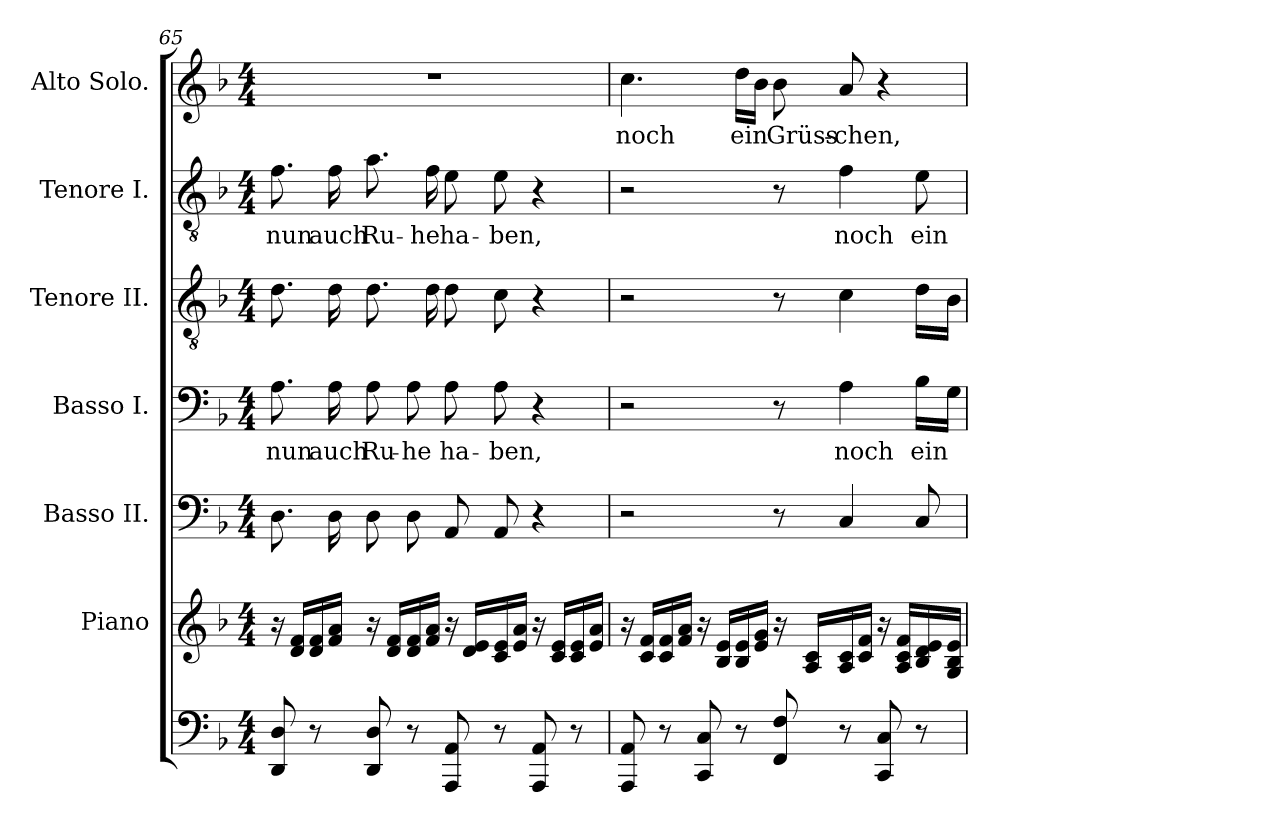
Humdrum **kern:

**kern	**kern	**kern	**kern	**text	**kern	**kern	**text	**kern	**text
*part7	*part6	*part5	*part4	*part4	*part3	*part2	*part2	*part1	*part1
*staff7	*staff6	*staff5	*staff4	*staff4	*staff3	*staff2	*staff2	*staff1	*staff1
*	*I"Piano	*I"Basso II.	*I"Basso I.	*	*I"Tenore II.	*I"Tenore I.	*	*I"Alto Solo.	*
*	*I'Piano	*I'Basso II.	*I'Basso I.	*	*I'Tenore II.	*I'Tenore I.	*	*I'Alto Solo.	*
*clefF4	*clefG2	*clefF4	*clefF4	*	*clefGv2	*clefGv2	*	*clefG2	*
*k[b-]	*k[b-]	*k[b-]	*k[b-]	*	*k[b-]	*k[b-]	*	*k[b-]	*
*F:	*F:	*F:	*F:	*	*F:	*F:	*	*F:	*
*M4/4	*M4/4	*M4/4	*M4/4	*	*M4/4	*M4/4	*	*M4/4	*
=65	=65	=65	=65	=65	=65	=65	=65	=65	=65
!	!	!	!	!LO:LY:b:color=#000000	!	!	!	!	!
*	*	*	*	*	*^	*	*	*	*
!	!	!	!	!	!	!	!	!LO:LY:b:color=#000000	!	!
*	*	*	*	*	*	*	*^	*	*	*
8DDi/ 8Di	16r	8.Di\	8.Ai\	nun	8.di\	2ryy	8.fi\	4ryy	nun	1r	.
.	16di/ 16fiLL	.	.	.	.	.	.	.	.	.	.
8r	16di/ 16fi	.	.	.	.	.	.	.	.	.	.
!	!	!	!	!LO:LY:b:color=#000000	!	!	!	!	!	!	!
!	!	!	!	!	!	!	!	!	!LO:LY:b:color=#000000	!	!
.	16fi/ 16aiJJ	16Di\	16Ai\	auch	16di\	.	16fi\	.	auch	.	.
!	!	!	!	!LO:LY:b:color=#000000	!	!	!	!	!	!	!
!	!	!	!	!	!	!	!	!	!LO:LY:b:color=#000000	!	!
8DDi/ 8Di	16r	8Di\	8Ai\	Ru-	8.di\	.	8.ai\	8ryy	Ru-	.	.
.	16di/ 16fiLL	.	.	.	.	.	.	.	.	.	.
!	!	!	!	!LO:LY:b:color=#000000	!	!	!	!	!	!	!
8r	16di/ 16fi	8Di\	8Ai\	-he	.	.	.	2ryy	.	.	.
!	!	!	!	!	!	!	!	!	!LO:LY:b:color=#000000	!	!
.	16fi/ 16aiJJ	.	.	.	16di\	.	16fi\	.	-he	.	.
!	!	!	!	!LO:LY:b:color=#000000	!	!	!	!	!	!	!
!	!	!	!	!	!	!	!	!	!LO:LY:b:color=#000000	!	!
8AAAi/ 8AAi	16r	8AAi/	8Ai\	ha-	8di\	8ryy	8ei\	.	ha-	.	.
.	16di/ 16eiLL	.	.	.	.	.	.	.	.	.	.
!	!	!	!	!LO:LY:b:color=#000000	!	!	!	!	!	!	!
!	!	!	!	!	!	!	!	!	!LO:LY:b:color=#000000	!	!
8r	16ci/ 16ei	8AAi/	8Ai\	-ben,	8ci\	8ryy	8ei\	.	-ben,	.	.
.	16ei/ 16aiJJ	.	.	.	.	.	.	.	.	.	.
8AAAi/ 8AAi	16r	4r	4r	.	4r	4ryy	4r	.	.	.	.
.	16ci/ 16eiLL	.	.	.	.	.	.	.	.	.	.
8r	16ci/ 16ei	.	.	.	.	.	.	8ryy	.	.	.
.	16ei/ 16aiJJ	.	.	.	.	.	.	.	.	.	.
*	*	*	*	*	*v	*v	*	*	*	*	*
*	*	*	*	*	*	*v	*v	*	*	*
!!LO:LB:g=z
=66	=66	=66	=66	=66	=66	=66	=66	=66	=66
!	!	!	!	!	!	!	!	!	!LO:LY:b:color=#000000
8AAAi/ 8AAi	16r	2r	2r	.	2r	2r	.	4.cci\	noch
.	16ci/ 16fiLL	.	.	.	.	.	.	.	.
8r	16ci/ 16fi	.	.	.	.	.	.	.	.
.	16fi/ 16aiJJ	.	.	.	.	.	.	.	.
8CCi/ 8Ci	16r	.	.	.	.	.	.	.	.
.	16B-i/ 16eiLL	.	.	.	.	.	.	.	.
!	!	!	!	!	!	!	!	!	!LO:LY:b:color=#000000
8r	16B-i/ 16ei	.	.	.	.	.	.	16ddi\LL	ein
.	16ei/ 16giJJ	.	.	.	.	.	.	16b-i\JJ	.
!	!	!	!	!	!	!	!	!	!LO:LY:b:color=#000000
8FFi/ 8Fi	16r	8r	8r	.	8r	8r	.	8b-i\	Grüss-
.	16Ai/ 16ciLL	.	.	.	.	.	.	.	.
!	!	!	!	!LO:LY:b:color=#000000	!	!	!	!	!
!	!	!	!	!	!	!	!LO:LY:b:color=#000000	!	!
!	!	!	!	!	!	!	!	!	!LO:LY:b:color=#000000
8r	16Ai/ 16ci	4Ci/	4Ai\	noch	4ci\	4fi\	noch	8ai/	-chen,
.	16ci/ 16fiJJ	.	.	.	.	.	.	.	.
8CCi/ 8Ci	16r	.	.	.	.	.	.	4r	.
.	16Ai/ 16ci 16fiLL	.	.	.	.	.	.	.	.
!	!	!	!	!LO:LY:b:color=#000000	!	!	!	!	!
!	!	!	!	!	!	!	!LO:LY:b:color=#000000	!	!
8r	16B-i/ 16di 16ei	8Ci/	16B-i\LL	ein	16di\LL	8ei\	ein	.	.
.	16Gi/ 16B-i 16eiJJ	.	16Gi\JJ	.	16B-i\JJ	.	.	.	.
=	=	=	=	=	=	=	=	=	=
*-	*-	*-	*-	*-	*-	*-	*-	*-	*-
